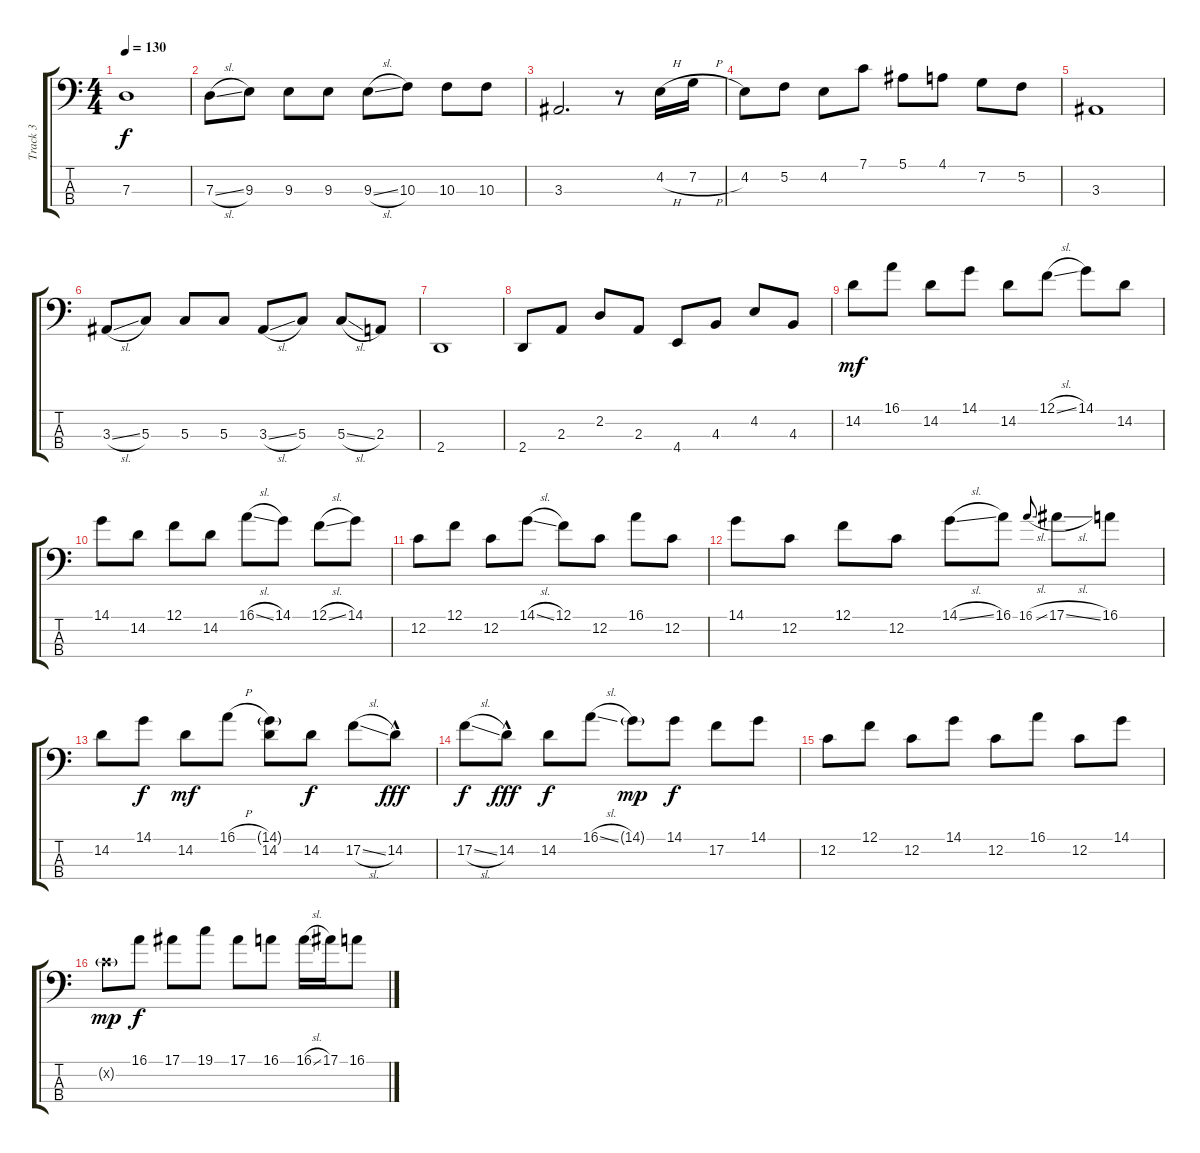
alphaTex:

\track ("Track 3" "Track 3") {instrument electricbassfinger}
\staff {score tabs}
\tuning (F2 C2 G1 C1) {hide}
\ts (4 4)
\tempo 130
\clef f4
\ks c
7.3.1{dy f} |
7.3{sl}.8 9.3.8 9.3.8 9.3.8 9.3{sl}.8 10.3.8 10.3.8 10.3.8 |
3.3.2{d} r.8 4.2{h}.16 7.2{h}.16 |
4.2.8 5.2.8 4.2.8 7.1.8 5.1.8 4.1.8 7.2.8 5.2.8 |
3.3.1 |
3.3{sl}.8 5.3.8 5.3.8 5.3.8 3.3{sl}.8 5.3.8 5.3{sl}.8 2.3.8 |
2.4.1 |
2.4.8 2.3.8 2.2.8 2.3.8 4.4.8 4.3.8 4.2.8 4.3.8 |
14.2.8{dy mf} 16.1.8 14.2.8 14.1.8 14.2.8 12.1{sl}.8 14.1.8 14.2.8 |
14.1.8 14.2.8 12.1.8 14.2.8 16.1{sl}.8 14.1.8 12.1{sl}.8 14.1.8 |
12.2.8 12.1.8 12.2.8 14.1{sl}.8 12.1.8 12.2.8 16.1.8 12.2.8 |
14.1.8 12.2.8 12.1.8 12.2.8 14.1{sl}.8 16.1.8 16.1{sl}.8{gr onbeat} 17.1{sl}.8 16.1.8 |
14.2.8 14.1.8{dy f} 14.2.8{dy mf} 16.1{h}.8 (14.1{g} 14.2).8 14.2.8{dy f} 17.2{sl}.8 14.2{hac}.8{dy fff} |
17.2{sl}.8{dy f} 14.2{hac}.8{dy fff} 14.2.8{dy f} 16.1{sl}.8 14.1{g}.8{dy mp} 14.1.8{dy f} 17.2.8 14.1.8 |
12.2.8 12.1.8 12.2.8 14.1.8 12.2.8 16.1.8 12.2.8 14.1.8 |
12.2{g x}.8{dy mp} 16.1.8{dy f} 17.1.8 19.1.8 17.1.8 16.1.8 16.1{sl}.16 17.1.16 16.1.8
